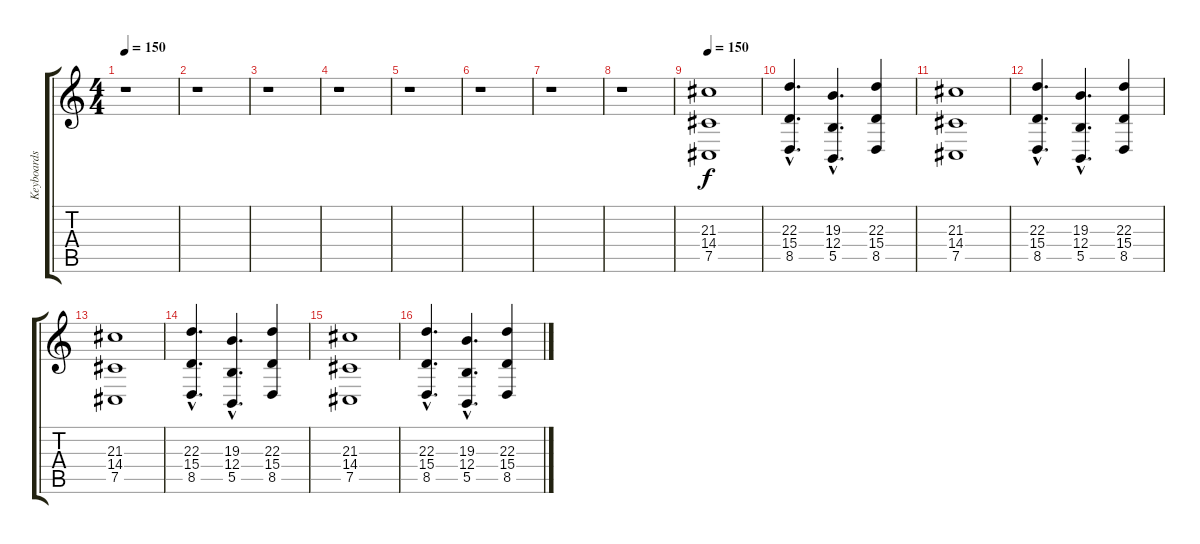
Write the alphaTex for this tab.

\track ("Keyboards" "Keyboards") {instrument choiraahs}
\staff {score tabs}
\tuning (Db4 Ab3 E3 B2 Gb2 Db2) {hide}
\ts (4 4)
\tempo 150
\clef g2
\ks c
r.1{dy f} |
r.1 |
r.1 |
r.1 |
r.1 |
r.1 |
r.1 |
r.1 |
\tempo 150
(21.3 14.4 7.5).1{volume 14} |
(22.3{hac} 15.4{hac} 8.5{hac}).4{d} (19.3{hac} 12.4{hac} 5.5{hac}).4{d} (22.3 15.4 8.5).4 |
(21.3 14.4 7.5).1 |
(22.3{hac} 15.4{hac} 8.5{hac}).4{d} (19.3{hac} 12.4{hac} 5.5{hac}).4{d} (22.3 15.4 8.5).4 |
(21.3 14.4 7.5).1 |
(22.3{hac} 15.4{hac} 8.5{hac}).4{d} (19.3{hac} 12.4{hac} 5.5{hac}).4{d} (22.3 15.4 8.5).4 |
(21.3 14.4 7.5).1 |
(22.3{hac} 15.4{hac} 8.5{hac}).4{d} (19.3{hac} 12.4{hac} 5.5{hac}).4{d} (22.3 15.4 8.5).4
